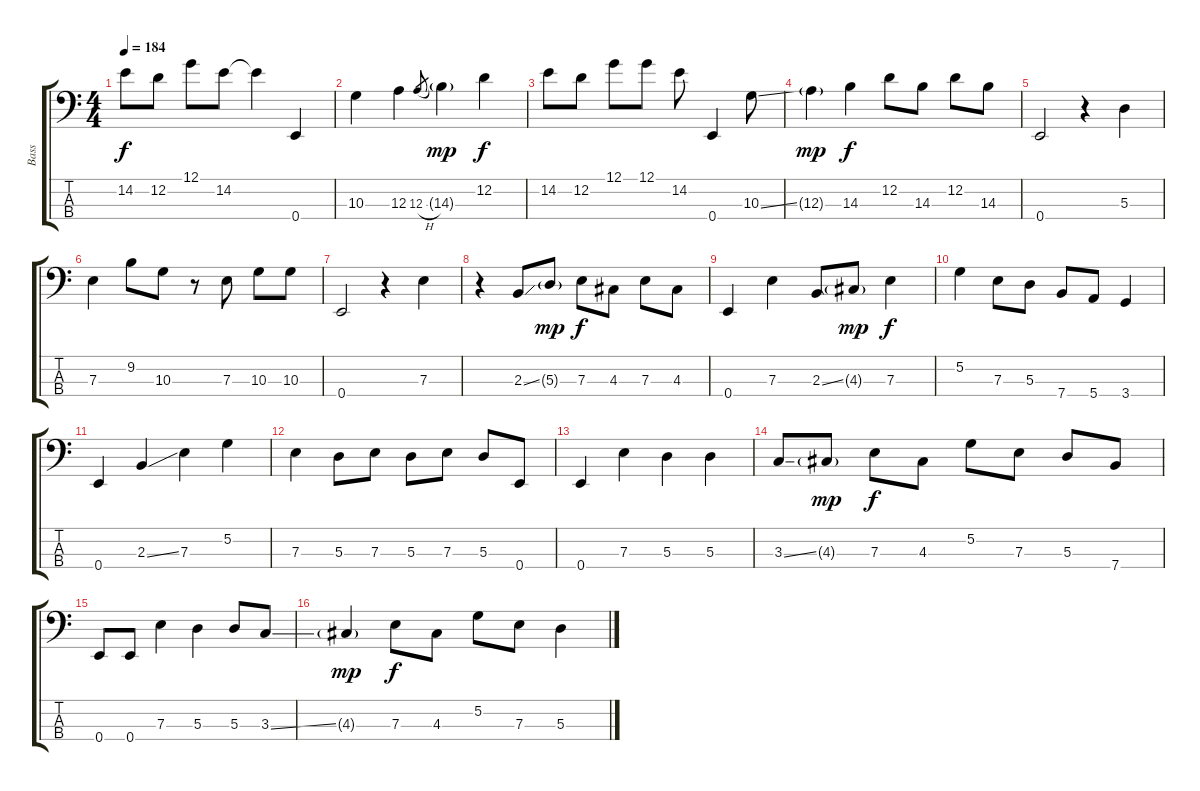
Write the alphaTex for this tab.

\track ("Bass" "Bass") {instrument acousticbass}
\staff {score tabs}
\tuning (G2 D2 A1 E1) {hide}
\ts (4 4)
\tempo 184
\clef f4
\ks c
14.2.8{dy f} 12.2.8 12.1.8 14.2.8 14.2{t}.4 0.4.4 |
10.3.4 12.3.4 12.3{h}.8{gr} 14.3{g}.4{dy mp} 12.2.4{dy f} |
14.2.8 12.2.8 12.1.8 12.1.8 14.2.8 0.4.4 10.3{ss}.8 |
12.3{g}.4{dy mp} 14.3.4{dy f} 12.2.8 14.3.8 12.2.8 14.3.8 |
0.4.2 r.4 5.3.4 |
7.3.4 9.2.8 10.3.8 r.8 7.3.8 10.3.8 10.3.8 |
0.4.2 r.4 7.3.4 |
r.4 2.3{ss}.8 5.3{g}.8{dy mp} 7.3.8{dy f} 4.3.8 7.3.8 4.3.8 |
0.4.4 7.3.4 2.3{ss}.8 4.3{g}.8{dy mp} 7.3.4{dy f} |
5.2.4 7.3.8 5.3.8 7.4.8 5.4.8 3.4.4 |
0.4.4 2.3{ss}.4 7.3.4 5.2.4 |
7.3.4 5.3.8 7.3.8 5.3.8 7.3.8 5.3.8 0.4.8 |
0.4.4 7.3.4 5.3.4 5.3.4 |
3.3{ss}.8 4.3{g}.8{dy mp} 7.3.8{dy f} 4.3.8 5.2.8 7.3.8 5.3.8 7.4.8 |
0.4.8 0.4.8 7.3.4 5.3.4 5.3.8 3.3{ss}.8 |
4.3{g}.4{dy mp} 7.3.8{dy f} 4.3.8 5.2.8 7.3.8 5.3.4
